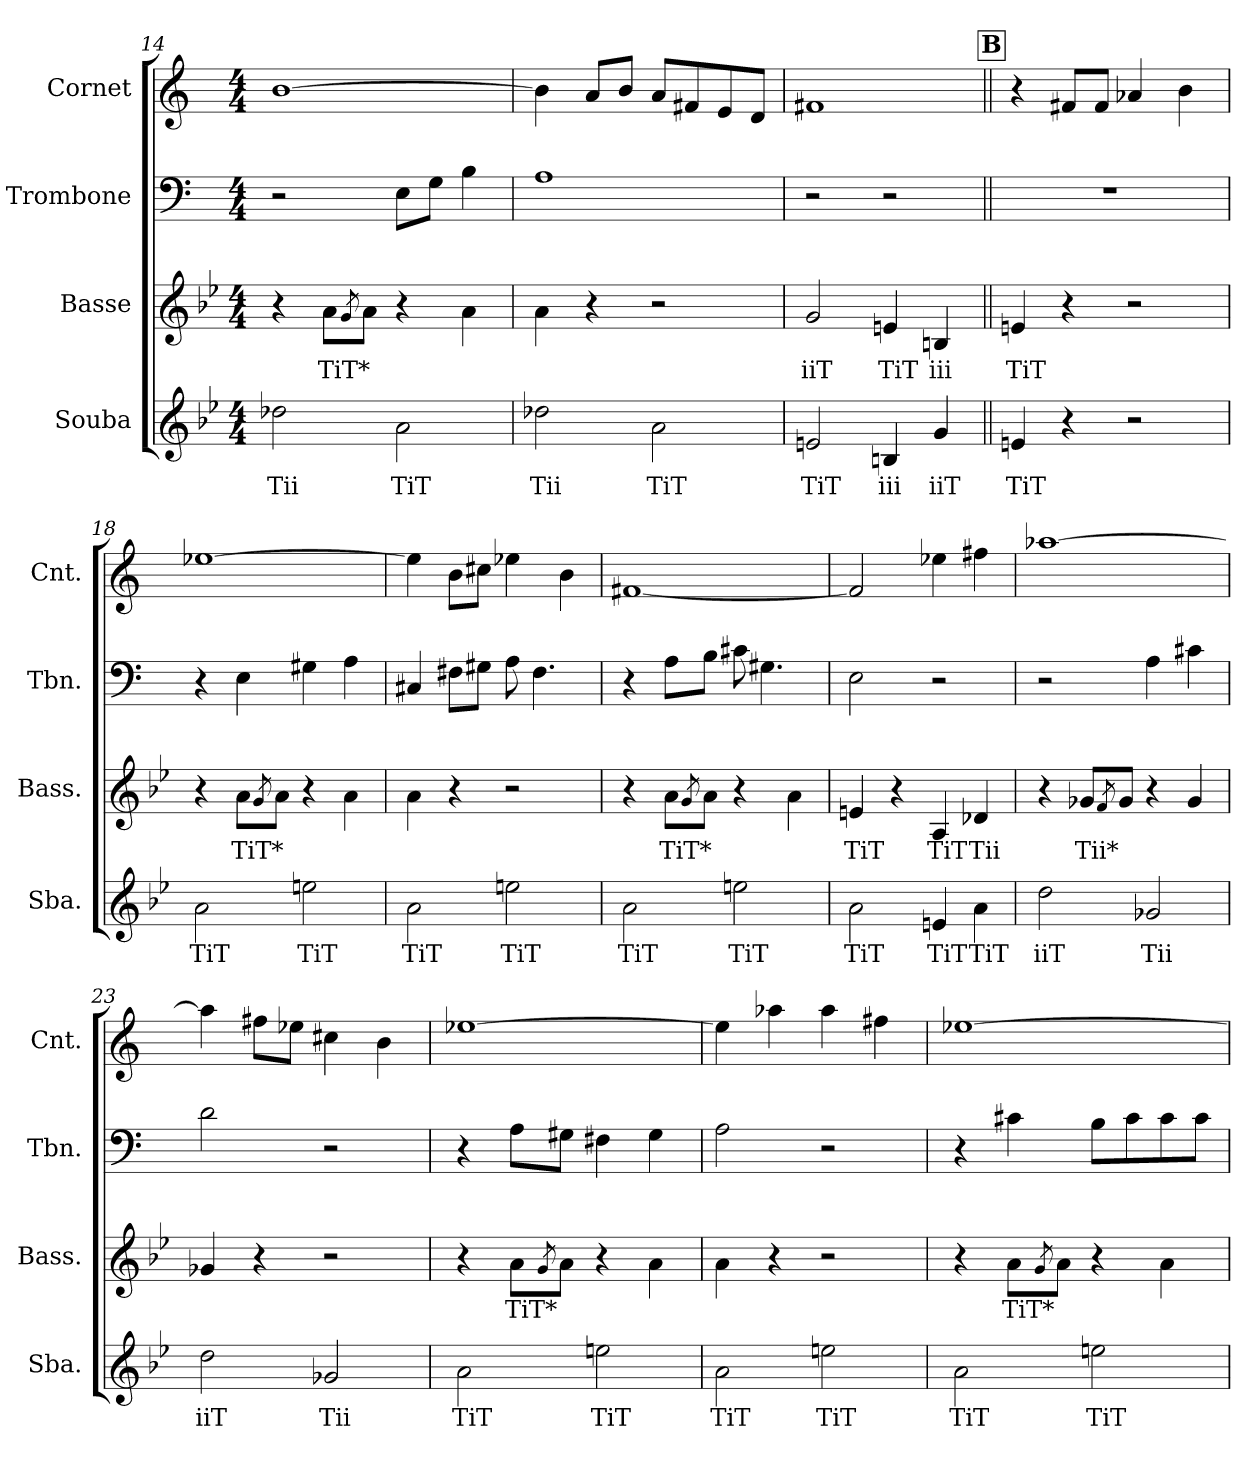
**kern	**text	**kern	**text	**kern	**kern
*part4	*part4	*part3	*part3	*part2	*part1
*staff4	*staff4	*staff3	*staff3	*staff2	*staff1
*I"Souba	*	*I"Basse	*	*I"Trombone	*I"Cornet
*I'Sba.	*	*I'Bass.	*	*I'Tbn.	*I'Cnt.
*clefG2	*	*clefG2	*	*clefF4	*clefG2
*ITrd15c26	*	*ITrd8c14	*	*	*ITrd1c2
*k[b-e-]	*	*k[b-e-]	*	*k[]	*k[b-e-]
*M4/4	*	*M4/4	*	*M4/4	*M4/4
=14	=14	=14	=14	=14	=14
!	!LO:LY:b	!	!	!	!
2D-X\	Tii	4r	.	2r	[1a
!	!	!	!LO:LY:b	!	!
.	.	8A\L	TiT*	.	.
.	.	8qG/	.	.	.
.	.	8A\J	.	.	.
!	!LO:LY:b	!	!	!	!
2AA\	TiT	4r	.	8E\L	.
.	.	.	.	8G\J	.
.	.	4A\	.	4B\	.
=15	=15	=15	=15	=15	=15
!	!LO:LY:b	!	!	!	!
2D-X\	Tii	4A\	.	1A	4a\]
.	.	4r	.	.	8g/L
.	.	.	.	.	8a/J
!	!LO:LY:b	!	!	!	!
2AA\	TiT	2r	.	.	8g/L
.	.	.	.	.	8en/
.	.	.	.	.	8d/
.	.	.	.	.	8c/J
!!LO:PB:g=z
=16	=16	=16	=16	=16	=16
!	!LO:LY:b	!	!LO:LY:b	!	!
2EEn/	TiT	2G/	iiT	2r	1en
!	!LO:LY:b	!	!LO:LY:b	!	!
4BBBn/	iii	4En/	TiT	2r	.
!	!LO:LY:b	!	!LO:LY:b	!	!
4GG/	iiT	4BBn/	iii	.	.
!!LO:REH:place=s1:a:B:fs=14:t=B
=17||	=17||	=17||	=17||	=17||	=17||
!	!LO:LY:b	!	!LO:LY:b	!	!
4EEn/	TiT	4En/	TiT	1r	4r
4r	.	4r	.	.	8en/L
.	.	.	.	.	8e/J
2r	.	2r	.	.	4g-X/
.	.	.	.	.	4a\
=18	=18	=18	=18	=18	=18
!	!LO:LY:b	!	!	!	!
2AA\	TiT	4r	.	4r	[1dd-X
!	!	!	!LO:LY:b	!	!
.	.	8A\L	TiT*	4E\	.
.	.	8qG/	.	.	.
.	.	8A\J	.	.	.
!	!LO:LY:b	!	!	!	!
2En\	TiT	4r	.	4G#X\	.
.	.	4A\	.	4A\	.
=19	=19	=19	=19	=19	=19
!	!LO:LY:b	!	!	!	!
2AA\	TiT	4A\	.	4C#X/	4dd-\]
.	.	4r	.	8F#X\L	8a\L
.	.	.	.	8G#X\J	8bn\J
!	!LO:LY:b	!	!	!	!
2En\	TiT	2r	.	8A\	4dd-X\
.	.	.	.	4.F#\	.
.	.	.	.	.	4a\
=20	=20	=20	=20	=20	=20
!	!LO:LY:b	!	!	!	!
2AA\	TiT	4r	.	4r	[1en
!	!	!	!LO:LY:b	!	!
.	.	8A\L	TiT*	8A\L	.
.	.	8qG/	.	.	.
.	.	8A\J	.	8B\J	.
!	!LO:LY:b	!	!	!	!
2En\	TiT	4r	.	8c#X\	.
.	.	.	.	4.G#X\	.
.	.	4A\	.	.	.
!!LO:LB:g=z
=21	=21	=21	=21	=21	=21
!	!LO:LY:b	!	!LO:LY:b	!	!
2AA\	TiT	4En/	TiT	2E\	2e/]
.	.	4r	.	.	.
!	!LO:LY:b	!	!LO:LY:b	!	!
4EEn/	TiT	4AA/	TiT	2r	4dd-X\
!	!LO:LY:b	!	!LO:LY:b	!	!
4AA\	TiT	4D-X/	Tii	.	4een\
=22	=22	=22	=22	=22	=22
!	!LO:LY:b	!	!	!	!
2D\	iiT	4r	.	2r	[1gg-X
!	!	!	!LO:LY:b	!	!
.	.	8G-X/L	Tii*	.	.
.	.	8qF/	.	.	.
.	.	8G-/J	.	.	.
!	!LO:LY:b	!	!	!	!
2GG-X/	Tii	4r	.	4A\	.
.	.	4G-/	.	4c#X\	.
=23	=23	=23	=23	=23	=23
!	!LO:LY:b	!	!	!	!
2D\	iiT	4G-X/	.	2d\	4gg-\]
.	.	4r	.	.	8een\L
.	.	.	.	.	8dd-X\J
!	!LO:LY:b	!	!	!	!
2GG-X/	Tii	2r	.	2r	4bn\
.	.	.	.	.	4a\
=24	=24	=24	=24	=24	=24
!	!LO:LY:b	!	!	!	!
2AA\	TiT	4r	.	4r	[1dd-X
!	!	!	!LO:LY:b	!	!
.	.	8A\L	TiT*	8A\L	.
.	.	8qG/	.	.	.
.	.	8A\J	.	8G#X\J	.
!	!LO:LY:b	!	!	!	!
2En\	TiT	4r	.	4F#X\	.
.	.	4A\	.	4G#\	.
=25	=25	=25	=25	=25	=25
!	!LO:LY:b	!	!	!	!
2AA\	TiT	4A\	.	2A\	4dd-\]
.	.	4r	.	.	4gg-X\
!	!LO:LY:b	!	!	!	!
2En\	TiT	2r	.	2r	4gg-\
.	.	.	.	.	4een\
!!LO:LB:g=z
=26	=26	=26	=26	=26	=26
!	!LO:LY:b	!	!	!	!
2AA\	TiT	4r	.	4r	[1dd-X
!	!	!	!LO:LY:b	!	!
.	.	8A\L	TiT*	4c#X\	.
.	.	8qG/	.	.	.
.	.	8A\J	.	.	.
!	!LO:LY:b	!	!	!	!
2En\	TiT	4r	.	8B\L	.
.	.	.	.	8c#\	.
.	.	4A\	.	8c#\	.
.	.	.	.	8c#\J	.
=	=	=	=	=	=
*-	*-	*-	*-	*-	*-
